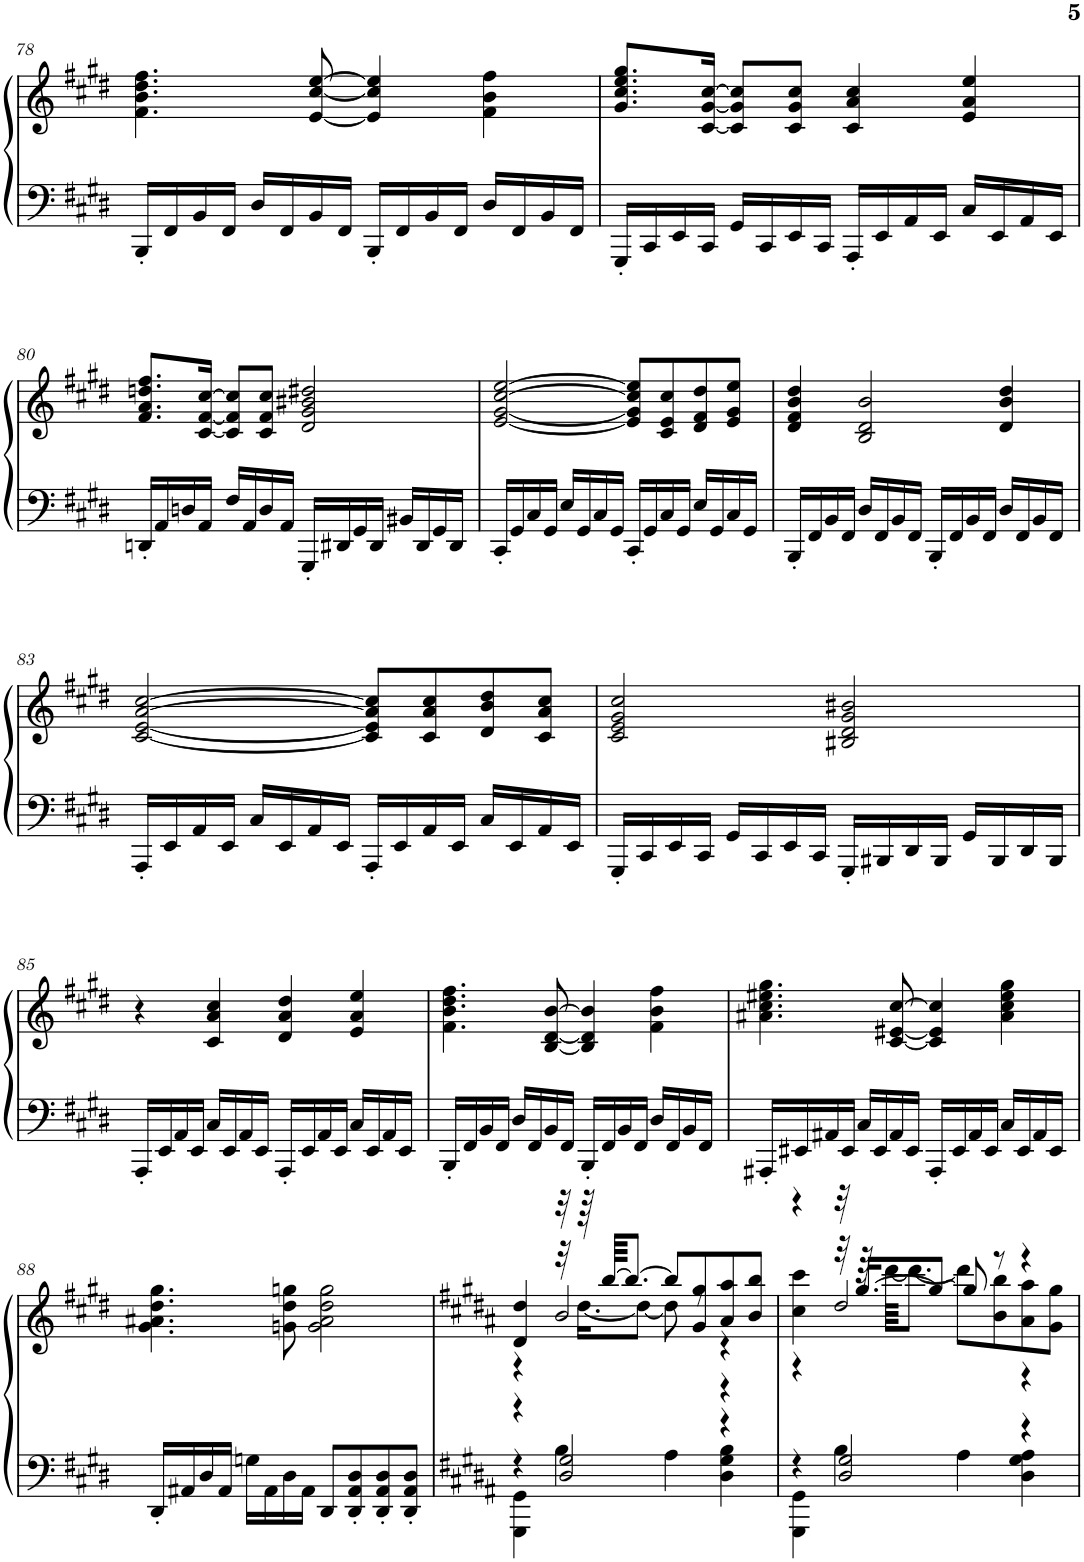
**kern	**kern
*part1	*part1
*staff2	*staff1
*I"Piano	*
*I'Pno.	*
!!LO:PB:g=z
*clefF4	*clefF4
*k[f#c#g#d#]	*k[f#c#g#d#]
*M4/4	*M4/4
=78	=78
16BBB'/LL	4.f#\ 4.b\ 4.dd#\ 4.ff#\
16FF#/	.
16BB/	.
16FF#/JJ	.
16D#/LL	.
16FF#/	.
16BB/	[8e/ [8cc#/ [8ee/
16FF#/JJ	.
16BBB'/LL	4e/] 4cc#/] 4ee/]
16FF#/	.
16BB/	.
16FF#/JJ	.
16D#/LL	4f#\ 4b\ 4ff#\
16FF#/	.
16BB/	.
16FF#/JJ	.
=79	=79
16GGG#'/LL	8.g#/ 8.cc#/ 8.ee/ 8.gg#/L
16CC#/	.
16EE/	.
16CC#/JJ	[16c#/ [16g#/ [16cc#/Jk
16GG#/LL	8c#/] 8g#/] 8cc#/]L
16CC#/	.
16EE/	8c#/ 8g#/ 8cc#/J
16CC#/JJ	.
16AAA'/LL	4c#/ 4a/ 4cc#/
16EE/	.
16AA/	.
16EE/JJ	.
16C#/LL	4e/ 4a/ 4ee/
16EE/	.
16AA/	.
16EE/JJ	.
!!LO:LB:g=z
=80	=80
16DDn'/LL	8.f#/ 8.a/ 8.ddn/ 8.ff#/L
16AA/	.
16Dn/	.
16AA/JJ	[16c#/ [16f#/ [16cc#/Jk
16F#/LL	8c#/] 8f#/] 8cc#/]L
16AA/	.
16D/	8c#/ 8f#/ 8cc#/J
16AA/JJ	.
16GGG#'/LL	2d#/ 2g#/ 2b#X/ 2dd#X/
16DD#X/	.
16GG#/	.
16DD#/JJ	.
16BB#X/LL	.
16DD#/	.
16GG#/	.
16DD#/JJ	.
=81	=81
16CC#'/LL	[2e/ [2g#/ [2cc#/ [2ee/
16GG#/	.
16C#/	.
16GG#/JJ	.
16E/LL	.
16GG#/	.
16C#/	.
16GG#/JJ	.
16CC#'/LL	8e/] 8g#/] 8cc#/] 8ee/]L
16GG#/	.
16C#/	8c#/ 8e/ 8cc#/
16GG#/JJ	.
16E/LL	8d#/ 8f#/ 8dd#/
16GG#/	.
16C#/	8e/ 8g#/ 8ee/J
16GG#/JJ	.
=82	=82
16BBB'/LL	4d#/ 4f#/ 4b/ 4dd#/
16FF#/	.
16BB/	.
16FF#/JJ	.
16D#/LL	2B/ 2d#/ 2b/
16FF#/	.
16BB/	.
16FF#/JJ	.
16BBB'/LL	.
16FF#/	.
16BB/	.
16FF#/JJ	.
16D#/LL	4d#/ 4b/ 4dd#/
16FF#/	.
16BB/	.
16FF#/JJ	.
!!LO:LB:g=z
=83	=83
16AAA'/LL	[2c#/ [2e/ [2a/ [2cc#/
16EE/	.
16AA/	.
16EE/JJ	.
16C#/LL	.
16EE/	.
16AA/	.
16EE/JJ	.
16AAA'/LL	8c#/] 8e/] 8a/] 8cc#/]L
16EE/	.
16AA/	8c#/ 8a/ 8cc#/
16EE/JJ	.
16C#/LL	8d#/ 8b/ 8dd#/
16EE/	.
16AA/	8c#/ 8a/ 8cc#/J
16EE/JJ	.
=84	=84
16GGG#'/LL	2c#/ 2e/ 2g#/ 2cc#/
16CC#/	.
16EE/	.
16CC#/JJ	.
16GG#/LL	.
16CC#/	.
16EE/	.
16CC#/JJ	.
16GGG#'/LL	2B#X/ 2d#/ 2g#/ 2b#X/
16BBB#X/	.
16DD#/	.
16BBB#/JJ	.
16GG#/LL	.
16BBB#/	.
16DD#/	.
16BBB#/JJ	.
!!LO:LB:g=z
=85	=85
16AAA'/LL	4r
16EE/	.
16AA/	.
16EE/JJ	.
16C#/LL	4c#/ 4a/ 4cc#/
16EE/	.
16AA/	.
16EE/JJ	.
16AAA'/LL	4d#/ 4a/ 4dd#/
16EE/	.
16AA/	.
16EE/JJ	.
16C#/LL	4e/ 4a/ 4ee/
16EE/	.
16AA/	.
16EE/JJ	.
=86	=86
16BBB'/LL	4.f#\ 4.b\ 4.dd#\ 4.ff#\
16FF#/	.
16BB/	.
16FF#/JJ	.
16D#/LL	.
16FF#/	.
16BB/	[8B/ [8d#/ [8b/
16FF#/JJ	.
16BBB'/LL	4B/] 4d#/] 4b/]
16FF#/	.
16BB/	.
16FF#/JJ	.
16D#/LL	4f#\ 4b\ 4ff#\
16FF#/	.
16BB/	.
16FF#/JJ	.
=87	=87
16AAA#X'/LL	4.a#X\ 4.cc#\ 4.ee#X\ 4.gg#\
16EE#X/	.
16AA#X/	.
16EE#/JJ	.
16C#/LL	.
16EE#/	.
16AA#/	[8c#/ [8e#X/ [8cc#/
16EE#/JJ	.
16AAA#'/LL	4c#/] 4e#/] 4cc#/]
16EE#/	.
16AA#/	.
16EE#/JJ	.
16C#/LL	4a#\ 4cc#\ 4ee#\ 4gg#\
16EE#/	.
16AA#/	.
16EE#/JJ	.
!!LO:LB:g=z
=88	=88
16DD#'/LL	4.g#\ 4.a#X\ 4.dd#\ 4.gg#\
16AA#X/	.
16D#/	.
16AA#/JJ	.
16Gn\LL	.
16AA#\	.
16D#\	8gn\ 8dd#\ 8ggn\
16AA#\JJ	.
8DD#/L	2g\ 2a#\ 2dd#\ 2gg\
8DD#/' 8AA#/' 8D#/'	.
8DD#/' 8AA#/' 8D#/'	.
8DD#/' 8AA#/' 8D#/'J	.
=89	=89
*k[f#c#g#d#a#]	*k[f#c#g#d#a#]
*^	*^
*	*	*	*^
4r	4GGG#\ 4GG#\	4d#/ 4dd#/	4r	4r
2D#/ 2G#/	4B\	32r	32r	2b/
.	.	64r	[16.dd#\KL	.
.	.	[64bb/KKKL	.	.
.	.	8.bb/J_	.	.
.	.	.	8dd#\J_	.
.	4A#\	8bb/L]	8dd#\]	.
.	.	8g#/ 8gg#/	8r	.
4r	4D#\ 4G#\ 4B\	8a#/ 8aa#/	4r	4r
.	.	8b/ 8bb/J	.	.
=90	=90	=90	=90	=90
4r	4GGG#\ 4GG#\	4r	4cc#\ 4ccc#\	4r
2D#/ 2G#/	4B\	32r	32r	2dd#/
.	.	[16.gg#/KL	64r	.
.	.	.	[64ddd#\KKKL	.
.	.	.	8.ddd#\J_	.
.	.	8gg#/J_	.	.
.	4A#\	8gg#/]	8ddd#\L]	.
.	.	8r	8b\ 8bb\	.
4r	4D#\ 4G#\ 4A#\	4r	8a#\ 8aa#\	4r
.	.	.	8g#\ 8gg#\J	.
*v	*v	*	*	*
*	*v	*v	*v
=	=
*-	*-
